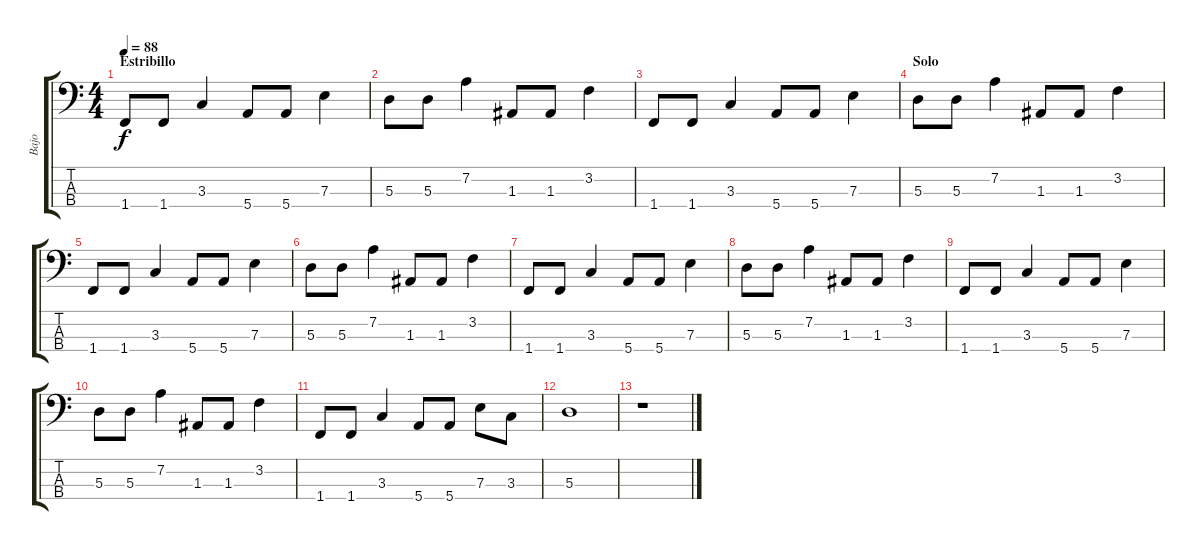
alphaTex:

\track ("Bajo" "Bajo") {instrument electricbassfinger}
\staff {score tabs}
\tuning (G2 D2 A1 E1) {hide}
\ts (4 4)
\section ("" "Estribillo")
\tempo 88
\clef f4
\ks c
1.4.8{dy f} 1.4.8 3.3.4 5.4.8 5.4.8 7.3.4 |
5.3.8 5.3.8 7.2.4 1.3.8 1.3.8 3.2.4 |
1.4.8 1.4.8 3.3.4 5.4.8 5.4.8 7.3.4 |
\section ("" "Solo")
5.3.8 5.3.8 7.2.4 1.3.8 1.3.8 3.2.4 |
1.4.8 1.4.8 3.3.4 5.4.8 5.4.8 7.3.4 |
5.3.8 5.3.8 7.2.4 1.3.8 1.3.8 3.2.4 |
1.4.8 1.4.8 3.3.4 5.4.8 5.4.8 7.3.4 |
5.3.8 5.3.8 7.2.4 1.3.8 1.3.8 3.2.4 |
1.4.8 1.4.8 3.3.4 5.4.8 5.4.8 7.3.4 |
5.3.8 5.3.8 7.2.4 1.3.8 1.3.8 3.2.4 |
1.4.8 1.4.8 3.3.4 5.4.8 5.4.8 7.3.8 3.3.8 |
5.3.1 |
r.1
